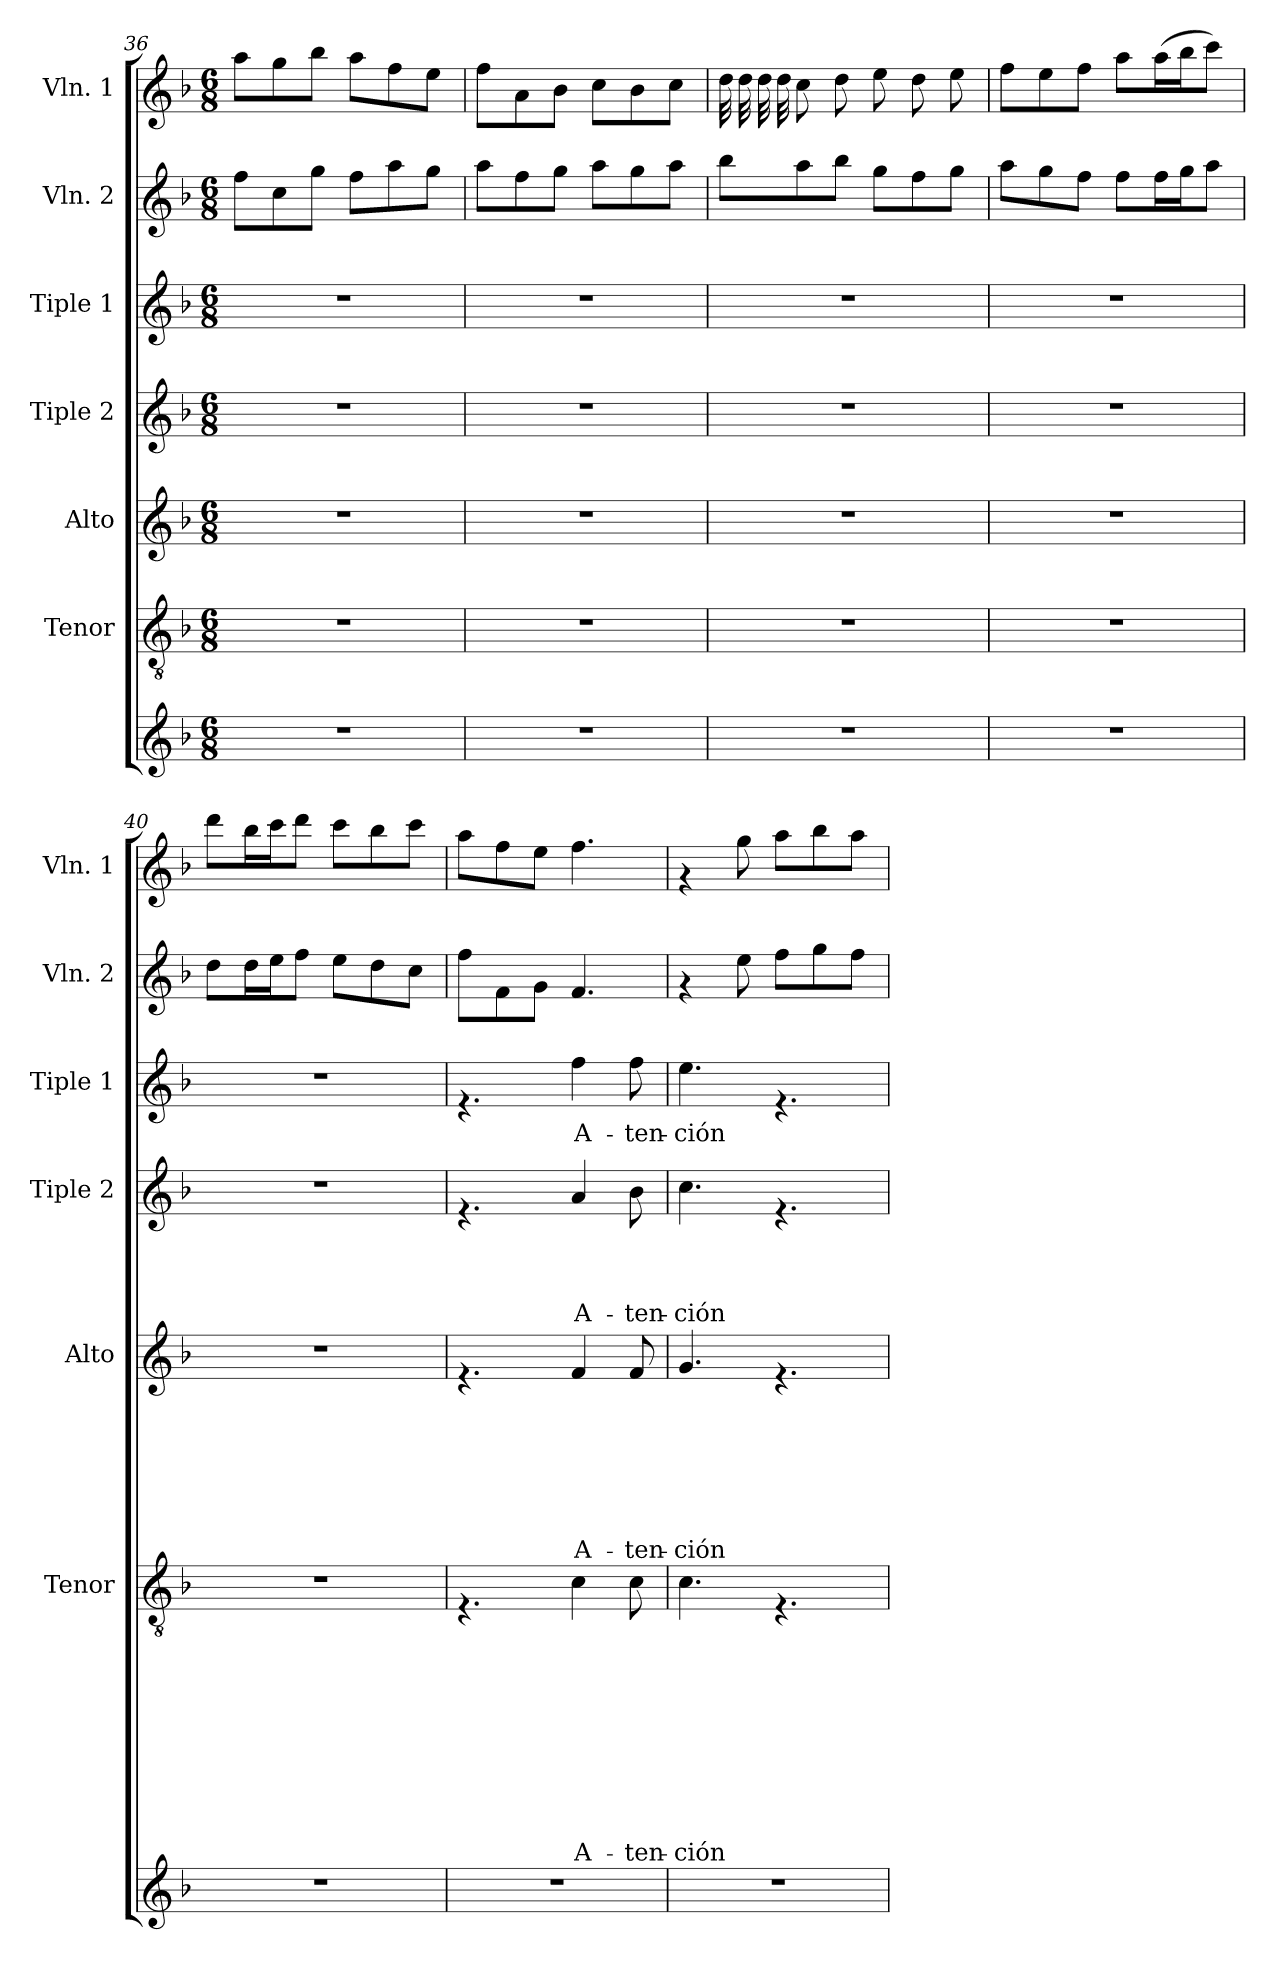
**kern	**kern	**text	**text	**text	**text	**text	**text	**text	**text	**text	**text	**kern	**text	**text	**text	**text	**text	**text	**text	**kern	**text	**text	**text	**text	**kern	**text	**kern	**kern
*part7	*part6	*part6	*part6	*part6	*part6	*part6	*part6	*part6	*part6	*part6	*part6	*part5	*part5	*part5	*part5	*part5	*part5	*part5	*part5	*part4	*part4	*part4	*part4	*part4	*part3	*part3	*part2	*part1
*staff7	*staff6	*staff6	*staff6	*staff6	*staff6	*staff6	*staff6	*staff6	*staff6	*staff6	*staff6	*staff5	*staff5	*staff5	*staff5	*staff5	*staff5	*staff5	*staff5	*staff4	*staff4	*staff4	*staff4	*staff4	*staff3	*staff3	*staff2	*staff1
*	*I"Tenor	*	*	*	*	*	*	*	*	*	*	*I"Alto	*	*	*	*	*	*	*	*I"Tiple 2	*	*	*	*	*I"Tiple 1	*	*I"Vln. 2	*I"Vln. 1
*	*I'Tenor	*	*	*	*	*	*	*	*	*	*	*I'Alto	*	*	*	*	*	*	*	*I'Tiple 2	*	*	*	*	*I'Tiple 1	*	*I'Vln. 2	*I'Vln. 1
*clefG2	*clefGv2	*	*	*	*	*	*	*	*	*	*	*clefG2	*	*	*	*	*	*	*	*clefG2	*	*	*	*	*clefG2	*	*clefG2	*clefG2
*ITrd7c12	*	*	*	*	*	*	*	*	*	*	*	*	*	*	*	*	*	*	*	*	*	*	*	*	*	*	*	*
*k[b-]	*k[b-]	*	*	*	*	*	*	*	*	*	*	*k[b-]	*	*	*	*	*	*	*	*k[b-]	*	*	*	*	*k[b-]	*	*k[b-]	*k[b-]
*F:	*F:	*	*	*	*	*	*	*	*	*	*	*F:	*	*	*	*	*	*	*	*F:	*	*	*	*	*F:	*	*F:	*F:
*M6/8	*M6/8	*	*	*	*	*	*	*	*	*	*	*M6/8	*	*	*	*	*	*	*	*M6/8	*	*	*	*	*M6/8	*	*M6/8	*M6/8
=36	=36	=36	=36	=36	=36	=36	=36	=36	=36	=36	=36	=36	=36	=36	=36	=36	=36	=36	=36	=36	=36	=36	=36	=36	=36	=36	=36	=36
2.r	2.r	.	.	.	.	.	.	.	.	.	.	2.r	.	.	.	.	.	.	.	2.r	.	.	.	.	2.r	.	8ff\L	8aa\L
.	.	.	.	.	.	.	.	.	.	.	.	.	.	.	.	.	.	.	.	.	.	.	.	.	.	.	8cc\	8gg\
.	.	.	.	.	.	.	.	.	.	.	.	.	.	.	.	.	.	.	.	.	.	.	.	.	.	.	8gg\J	8bb-\J
.	.	.	.	.	.	.	.	.	.	.	.	.	.	.	.	.	.	.	.	.	.	.	.	.	.	.	8ff\L	8aa\L
.	.	.	.	.	.	.	.	.	.	.	.	.	.	.	.	.	.	.	.	.	.	.	.	.	.	.	8aa\	8ff\
.	.	.	.	.	.	.	.	.	.	.	.	.	.	.	.	.	.	.	.	.	.	.	.	.	.	.	8gg\J	8ee\J
=37	=37	=37	=37	=37	=37	=37	=37	=37	=37	=37	=37	=37	=37	=37	=37	=37	=37	=37	=37	=37	=37	=37	=37	=37	=37	=37	=37	=37
2.r	2.r	.	.	.	.	.	.	.	.	.	.	2.r	.	.	.	.	.	.	.	2.r	.	.	.	.	2.r	.	8aa\L	8ff\L
.	.	.	.	.	.	.	.	.	.	.	.	.	.	.	.	.	.	.	.	.	.	.	.	.	.	.	8ff\	8a\
.	.	.	.	.	.	.	.	.	.	.	.	.	.	.	.	.	.	.	.	.	.	.	.	.	.	.	8gg\J	8b-\J
.	.	.	.	.	.	.	.	.	.	.	.	.	.	.	.	.	.	.	.	.	.	.	.	.	.	.	8aa\L	8cc\L
.	.	.	.	.	.	.	.	.	.	.	.	.	.	.	.	.	.	.	.	.	.	.	.	.	.	.	8gg\	8b-\
.	.	.	.	.	.	.	.	.	.	.	.	.	.	.	.	.	.	.	.	.	.	.	.	.	.	.	8aa\J	8cc\J
!!LO:LB:g=z
=38	=38	=38	=38	=38	=38	=38	=38	=38	=38	=38	=38	=38	=38	=38	=38	=38	=38	=38	=38	=38	=38	=38	=38	=38	=38	=38	=38	=38
*	*	*	*	*	*	*	*	*	*	*	*	*	*	*	*	*	*	*	*	*	*	*	*	*	*	*	*	*tremolo
2.r	2.r	.	.	.	.	.	.	.	.	.	.	2.r	.	.	.	.	.	.	.	2.r	.	.	.	.	2.r	.	8bb-\L	32dd\LLL
.	.	.	.	.	.	.	.	.	.	.	.	.	.	.	.	.	.	.	.	.	.	.	.	.	.	.	.	32dd\
.	.	.	.	.	.	.	.	.	.	.	.	.	.	.	.	.	.	.	.	.	.	.	.	.	.	.	.	32dd\
.	.	.	.	.	.	.	.	.	.	.	.	.	.	.	.	.	.	.	.	.	.	.	.	.	.	.	.	32dd\
*	*	*	*	*	*	*	*	*	*	*	*	*	*	*	*	*	*	*	*	*	*	*	*	*	*	*	*	*Xtremolo
.	.	.	.	.	.	.	.	.	.	.	.	.	.	.	.	.	.	.	.	.	.	.	.	.	.	.	8aa\	8cc\
.	.	.	.	.	.	.	.	.	.	.	.	.	.	.	.	.	.	.	.	.	.	.	.	.	.	.	8bb-\J	8dd\J
.	.	.	.	.	.	.	.	.	.	.	.	.	.	.	.	.	.	.	.	.	.	.	.	.	.	.	8gg\L	8ee\L
.	.	.	.	.	.	.	.	.	.	.	.	.	.	.	.	.	.	.	.	.	.	.	.	.	.	.	8ff\	8dd\
.	.	.	.	.	.	.	.	.	.	.	.	.	.	.	.	.	.	.	.	.	.	.	.	.	.	.	8gg\J	8ee\J
=39	=39	=39	=39	=39	=39	=39	=39	=39	=39	=39	=39	=39	=39	=39	=39	=39	=39	=39	=39	=39	=39	=39	=39	=39	=39	=39	=39	=39
2.r	2.r	.	.	.	.	.	.	.	.	.	.	2.r	.	.	.	.	.	.	.	2.r	.	.	.	.	2.r	.	8aa\L	8ff\L
.	.	.	.	.	.	.	.	.	.	.	.	.	.	.	.	.	.	.	.	.	.	.	.	.	.	.	8gg\	8ee\
.	.	.	.	.	.	.	.	.	.	.	.	.	.	.	.	.	.	.	.	.	.	.	.	.	.	.	8ff\J	8ff\J
.	.	.	.	.	.	.	.	.	.	.	.	.	.	.	.	.	.	.	.	.	.	.	.	.	.	.	8ff\L	8aa\L
.	.	.	.	.	.	.	.	.	.	.	.	.	.	.	.	.	.	.	.	.	.	.	.	.	.	.	16ff\L	(>16aa\L
.	.	.	.	.	.	.	.	.	.	.	.	.	.	.	.	.	.	.	.	.	.	.	.	.	.	.	16gg\J	16bb-\J
.	.	.	.	.	.	.	.	.	.	.	.	.	.	.	.	.	.	.	.	.	.	.	.	.	.	.	8aa\J	8ccc\J)
=40	=40	=40	=40	=40	=40	=40	=40	=40	=40	=40	=40	=40	=40	=40	=40	=40	=40	=40	=40	=40	=40	=40	=40	=40	=40	=40	=40	=40
2.r	2.r	.	.	.	.	.	.	.	.	.	.	2.r	.	.	.	.	.	.	.	2.r	.	.	.	.	2.r	.	8dd\L	8ddd\L
.	.	.	.	.	.	.	.	.	.	.	.	.	.	.	.	.	.	.	.	.	.	.	.	.	.	.	16dd\L	16bb-\L
.	.	.	.	.	.	.	.	.	.	.	.	.	.	.	.	.	.	.	.	.	.	.	.	.	.	.	16ee\J	16ccc\J
.	.	.	.	.	.	.	.	.	.	.	.	.	.	.	.	.	.	.	.	.	.	.	.	.	.	.	8ff\J	8ddd\J
.	.	.	.	.	.	.	.	.	.	.	.	.	.	.	.	.	.	.	.	.	.	.	.	.	.	.	8ee\L	8ccc\L
.	.	.	.	.	.	.	.	.	.	.	.	.	.	.	.	.	.	.	.	.	.	.	.	.	.	.	8dd\	8bb-\
.	.	.	.	.	.	.	.	.	.	.	.	.	.	.	.	.	.	.	.	.	.	.	.	.	.	.	8cc\J	8ccc\J
=41	=41	=41	=41	=41	=41	=41	=41	=41	=41	=41	=41	=41	=41	=41	=41	=41	=41	=41	=41	=41	=41	=41	=41	=41	=41	=41	=41	=41
2.r	4.rF	.	.	.	.	.	.	.	.	.	.	4.rf	.	.	.	.	.	.	.	4.rf	.	.	.	.	4.rf	.	8ff\L	8aa\L
.	.	.	.	.	.	.	.	.	.	.	.	.	.	.	.	.	.	.	.	.	.	.	.	.	.	.	8f\	8ff\
.	.	.	.	.	.	.	.	.	.	.	.	.	.	.	.	.	.	.	.	.	.	.	.	.	.	.	8g\J	8ee\J
!	!	!	!	!	!	!	!	!	!	!	!LO:LY:b	!	!	!	!	!	!	!	!LO:LY:b	!	!	!	!	!LO:LY:b	!	!LO:LY:b	!	!
.	4c\	.	.	.	.	.	.	.	.	.	A-	4f/	.	.	.	.	.	.	A-	4a/	.	.	.	A-	4ff\	A-	4.f/	4.ff\
!	!	!	!	!	!	!	!	!	!	!	!LO:LY:b	!	!	!	!	!	!	!	!LO:LY:b	!	!	!	!	!LO:LY:b	!	!LO:LY:b	!	!
.	8c\	.	.	.	.	.	.	.	.	.	-ten-	8f/	.	.	.	.	.	.	-ten-	8b-\	.	.	.	-ten-	8ff\	-ten-	.	.
=42	=42	=42	=42	=42	=42	=42	=42	=42	=42	=42	=42	=42	=42	=42	=42	=42	=42	=42	=42	=42	=42	=42	=42	=42	=42	=42	=42	=42
!	!	!	!	!	!	!	!	!	!	!	!LO:LY:b	!	!	!	!	!	!	!	!LO:LY:b	!	!	!	!	!LO:LY:b	!	!LO:LY:b	!	!
2.r	4.c\	.	.	.	.	.	.	.	.	.	-ción	4.g/	.	.	.	.	.	.	-ción	4.cc\	.	.	.	-ción	4.ee\	-ción	4rf	4rf
.	.	.	.	.	.	.	.	.	.	.	.	.	.	.	.	.	.	.	.	.	.	.	.	.	.	.	8ee\	8gg\
.	4.rF	.	.	.	.	.	.	.	.	.	.	4.rf	.	.	.	.	.	.	.	4.rf	.	.	.	.	4.rf	.	8ff\L	8aa\L
.	.	.	.	.	.	.	.	.	.	.	.	.	.	.	.	.	.	.	.	.	.	.	.	.	.	.	8gg\	8bb-\
.	.	.	.	.	.	.	.	.	.	.	.	.	.	.	.	.	.	.	.	.	.	.	.	.	.	.	8ff\J	8aa\J
=	=	=	=	=	=	=	=	=	=	=	=	=	=	=	=	=	=	=	=	=	=	=	=	=	=	=	=	=
*-	*-	*-	*-	*-	*-	*-	*-	*-	*-	*-	*-	*-	*-	*-	*-	*-	*-	*-	*-	*-	*-	*-	*-	*-	*-	*-	*-	*-
